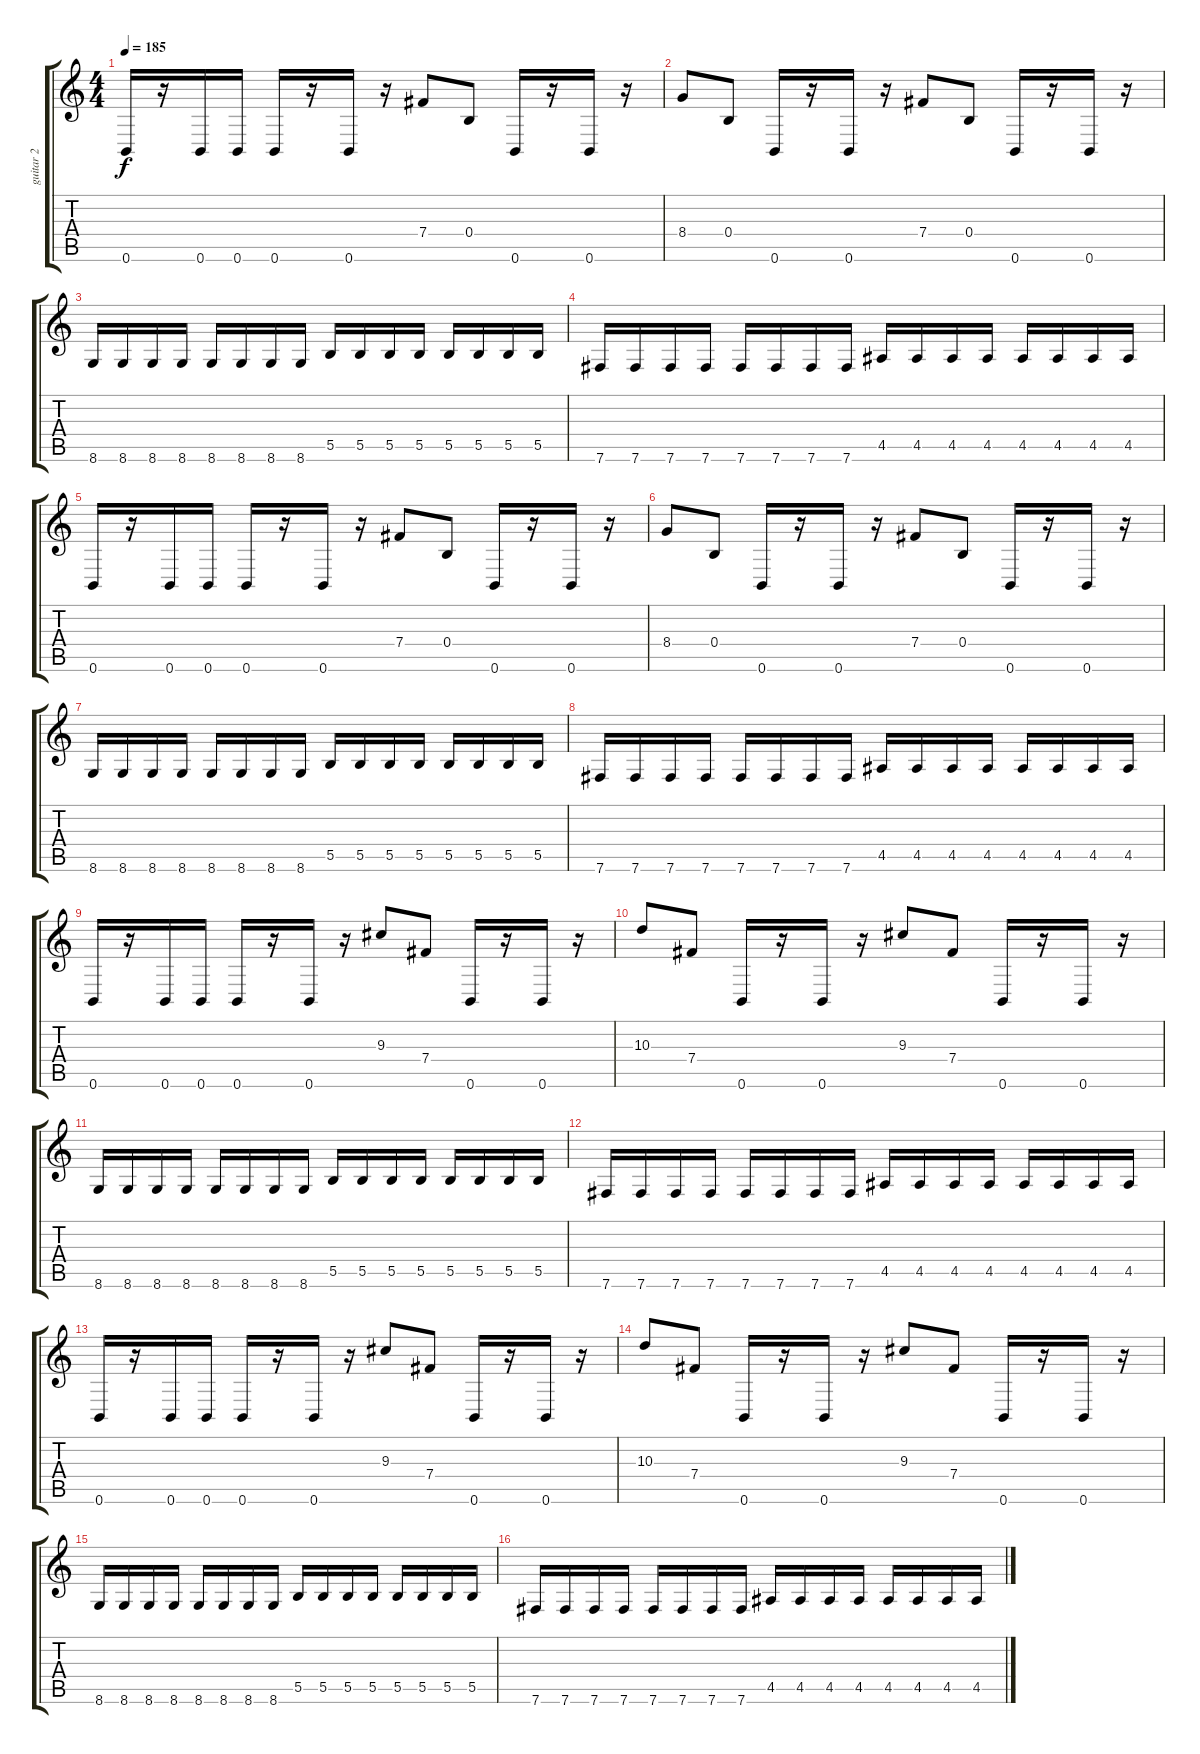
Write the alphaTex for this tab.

\track ("guitar 2" "guitar 2") {instrument overdrivenguitar}
\staff {score tabs}
\tuning (Db4 Ab3 E3 B2 Gb2 B1) {hide}
\ts (4 4)
\tempo 185
\clef g2
\ks c
0.6.16{dy f instrument overdrivenguitar} r.16 0.6.16 0.6.16 0.6.16 r.16 0.6.16 r.16 7.4.8 0.4.8 0.6.16 r.16 0.6.16 r.16 |
8.4.8 0.4.8 0.6.16 r.16 0.6.16 r.16 7.4.8 0.4.8 0.6.16 r.16 0.6.16 r.16 |
8.6.16 8.6.16 8.6.16 8.6.16 8.6.16 8.6.16 8.6.16 8.6.16 5.5.16 5.5.16 5.5.16 5.5.16 5.5.16 5.5.16 5.5.16 5.5.16 |
7.6.16 7.6.16 7.6.16 7.6.16 7.6.16 7.6.16 7.6.16 7.6.16 4.5.16 4.5.16 4.5.16 4.5.16 4.5.16 4.5.16 4.5.16 4.5.16 |
0.6.16 r.16 0.6.16 0.6.16 0.6.16 r.16 0.6.16 r.16 7.4.8 0.4.8 0.6.16 r.16 0.6.16 r.16 |
8.4.8 0.4.8 0.6.16 r.16 0.6.16 r.16 7.4.8 0.4.8 0.6.16 r.16 0.6.16 r.16 |
8.6.16 8.6.16 8.6.16 8.6.16 8.6.16 8.6.16 8.6.16 8.6.16 5.5.16 5.5.16 5.5.16 5.5.16 5.5.16 5.5.16 5.5.16 5.5.16 |
7.6.16 7.6.16 7.6.16 7.6.16 7.6.16 7.6.16 7.6.16 7.6.16 4.5.16 4.5.16 4.5.16 4.5.16 4.5.16 4.5.16 4.5.16 4.5.16 |
0.6.16 r.16 0.6.16 0.6.16 0.6.16 r.16 0.6.16 r.16 9.3.8 7.4.8 0.6.16 r.16 0.6.16 r.16 |
10.3.8 7.4.8 0.6.16 r.16 0.6.16 r.16 9.3.8 7.4.8 0.6.16 r.16 0.6.16 r.16 |
8.6.16 8.6.16 8.6.16 8.6.16 8.6.16 8.6.16 8.6.16 8.6.16 5.5.16 5.5.16 5.5.16 5.5.16 5.5.16 5.5.16 5.5.16 5.5.16 |
7.6.16 7.6.16 7.6.16 7.6.16 7.6.16 7.6.16 7.6.16 7.6.16 4.5.16 4.5.16 4.5.16 4.5.16 4.5.16 4.5.16 4.5.16 4.5.16 |
0.6.16 r.16 0.6.16 0.6.16 0.6.16 r.16 0.6.16 r.16 9.3.8 7.4.8 0.6.16 r.16 0.6.16 r.16 |
10.3.8 7.4.8 0.6.16 r.16 0.6.16 r.16 9.3.8 7.4.8 0.6.16 r.16 0.6.16 r.16 |
8.6.16 8.6.16 8.6.16 8.6.16 8.6.16 8.6.16 8.6.16 8.6.16 5.5.16 5.5.16 5.5.16 5.5.16 5.5.16 5.5.16 5.5.16 5.5.16 |
7.6.16 7.6.16 7.6.16 7.6.16 7.6.16 7.6.16 7.6.16 7.6.16 4.5.16 4.5.16 4.5.16 4.5.16 4.5.16 4.5.16 4.5.16 4.5.16
